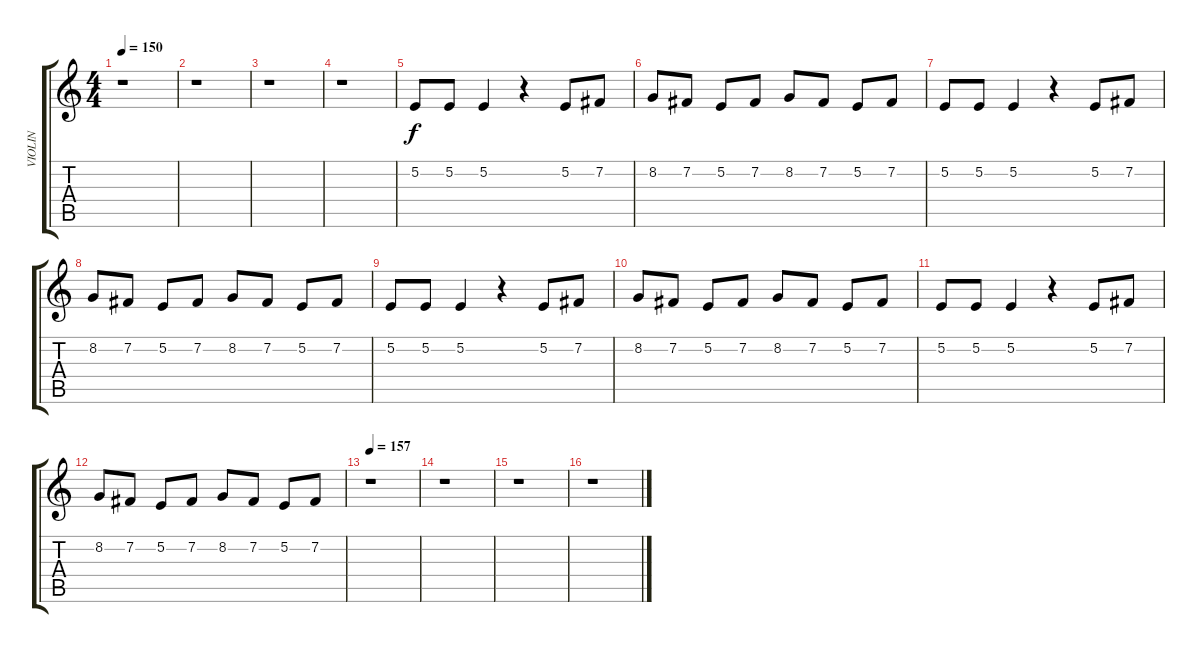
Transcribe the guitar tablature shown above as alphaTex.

\track ("VIOLIN" "VIOLIN") {instrument violin}
\staff {score tabs}
\tuning (E4 B3 G3 D3 A2 E2) {hide}
\ts (4 4)
\tempo 150
\clef g2
\ks c
r.1{dy f} |
r.1 |
r.1 |
r.1 |
5.2.8{volume 10} 5.2.8 5.2.4 r.4 5.2.8 7.2.8 |
8.2.8 7.2.8 5.2.8 7.2.8 8.2.8 7.2.8 5.2.8 7.2.8 |
5.2.8 5.2.8 5.2.4 r.4 5.2.8 7.2.8 |
8.2.8 7.2.8 5.2.8 7.2.8 8.2.8 7.2.8 5.2.8 7.2.8 |
5.2.8 5.2.8 5.2.4 r.4 5.2.8 7.2.8 |
8.2.8 7.2.8 5.2.8 7.2.8 8.2.8 7.2.8 5.2.8 7.2.8 |
5.2.8 5.2.8 5.2.4 r.4 5.2.8 7.2.8 |
8.2.8 7.2.8 5.2.8 7.2.8 8.2.8 7.2.8 5.2.8 7.2.8 |
\tempo 157
r.1 |
r.1 |
r.1 |
r.1
